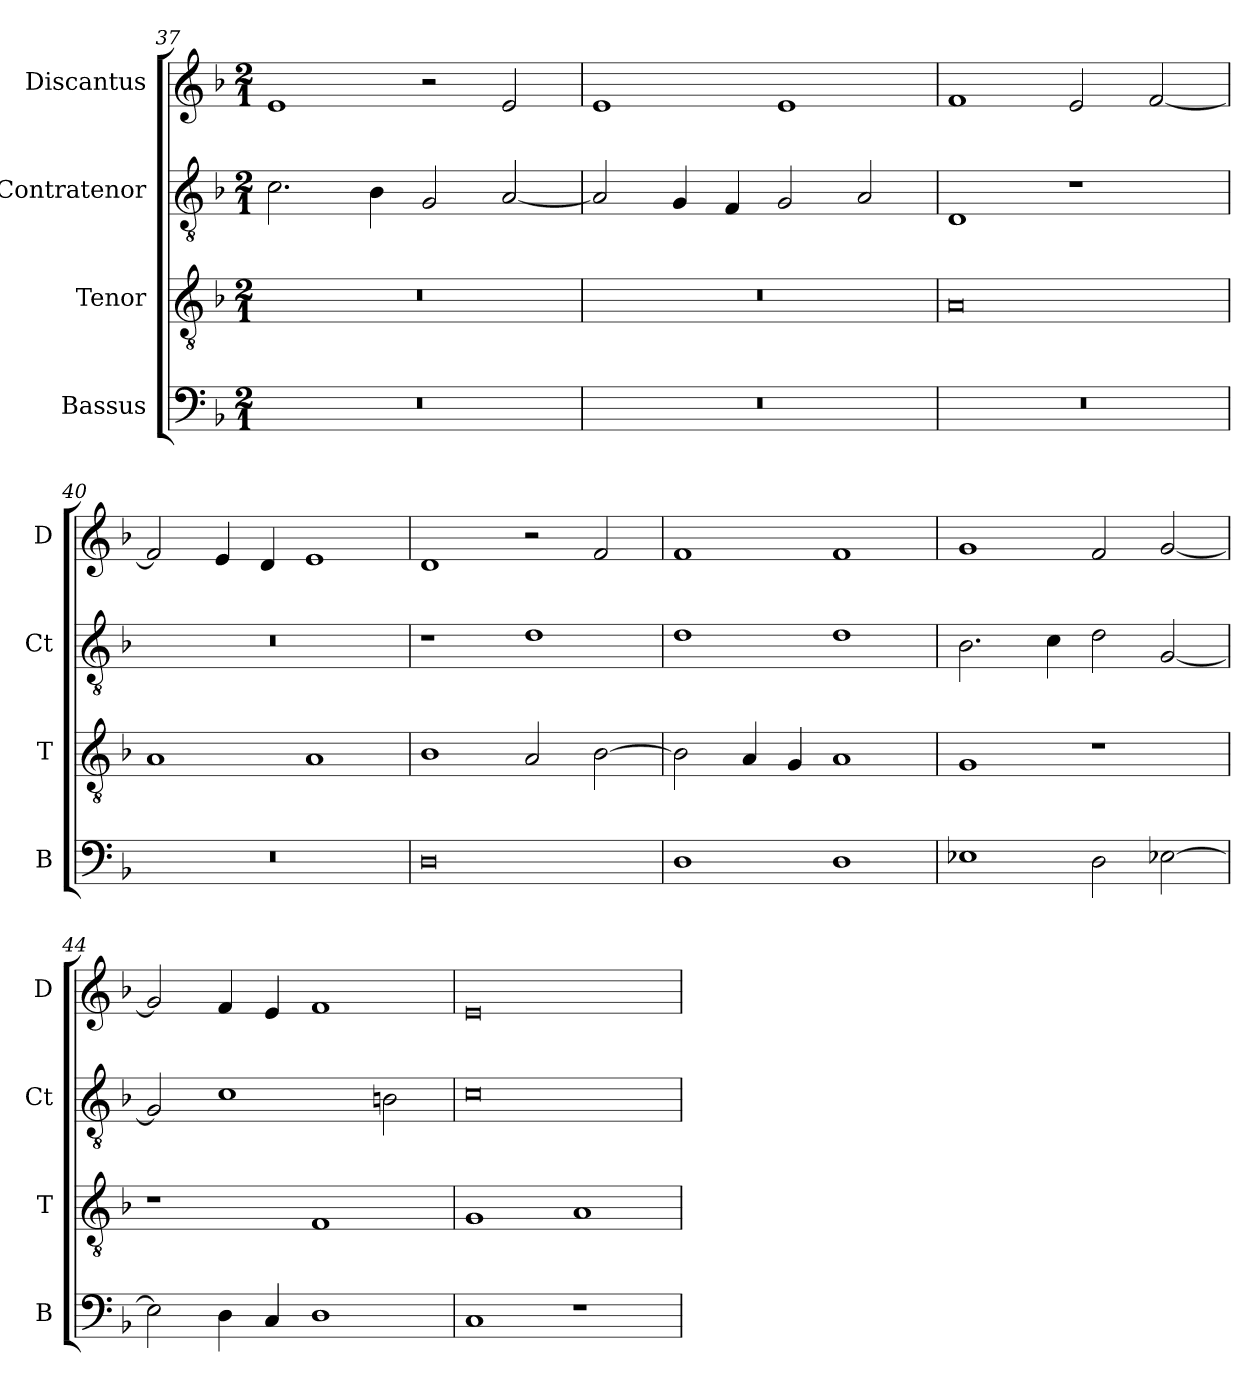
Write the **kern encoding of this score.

**kern	**kern	**kern	**kern
*part4	*part3	*part2	*part1
*staff4	*staff3	*staff2	*staff1
*I"Bassus	*I"Tenor	*I"Contratenor	*I"Discantus
*I'B	*I'T	*I'Ct	*I'D
*clefF4	*clefGv2	*clefGv2	*clefG2
*k[b-]	*k[b-]	*k[b-]	*k[b-]
*M2/1	*M2/1	*M2/1	*M2/1
=37	=37	=37	=37
0r	0r	2.c\	1e
.	.	4B-\	.
.	.	2G/	2r
.	.	[2A/	2e/
=38	=38	=38	=38
0r	0r	2A/]	1e
.	.	4G/	.
.	.	4F/	.
.	.	2G/	1e
.	.	2A/	.
=39	=39	=39	=39
0r	0A	1D	1f
.	.	1r	2e/
.	.	.	[2f/
=40	=40	=40	=40
0r	1A	0r	2f/]
.	.	.	4e/
.	.	.	4d/
.	1A	.	1e
=41	=41	=41	=41
0D	1B-	1r	1d
.	2A/	1d	2r
.	[2B-\	.	2f/
=42	=42	=42	=42
1D	2B-\]	1d	1f
.	4A/	.	.
.	4G/	.	.
1D	1A	1d	1f
=43	=43	=43	=43
1E-X	1G	2.B-\	1g
.	.	4c\	.
2D\	1r	2d\	2f/
[2E-X\	.	[2G/	[2g/
=44	=44	=44	=44
2E-\]	1r	2G/]	2g/]
4D\	.	1c	4f/
4C/	.	.	4e/
1D	1F	.	1f
.	.	2Bn\	.
=45	=45	=45	=45
1C	1G	0c	0e
1r	1A	.	.
=	=	=	=
*-	*-	*-	*-
